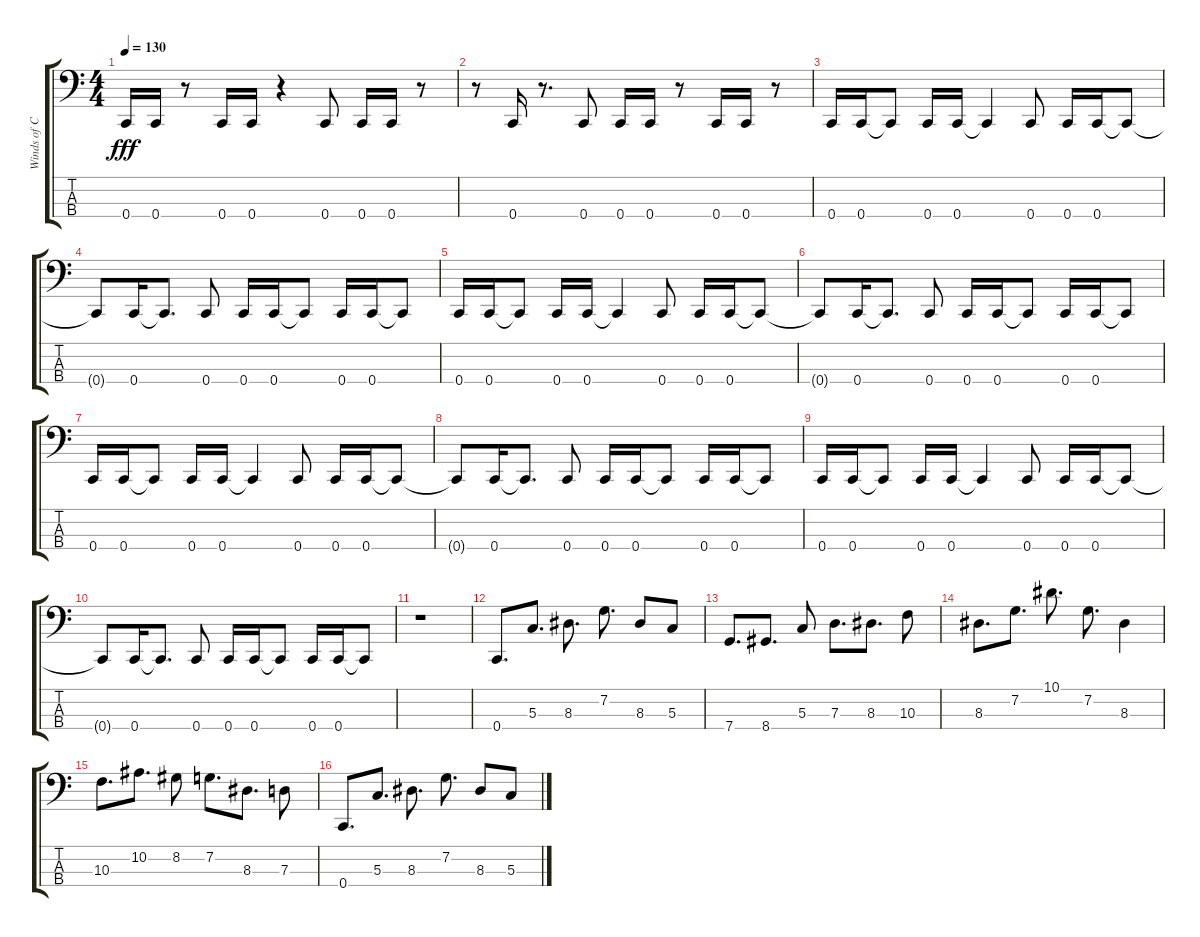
\track ("Winds of Connor" "Winds of C") {instrument electricbassfinger}
\staff {score tabs}
\tuning (F2 C2 G1 C1) {hide}
\ts (4 4)
\tempo 130
\clef f4
\ks c
0.4.16{dy fff} 0.4.16 r.8 0.4.16 0.4.16 r.4 0.4.8 0.4.16 0.4.16 r.8 |
r.8 0.4.16 r.8{d} 0.4.8 0.4.16 0.4.16 r.8 0.4.16 0.4.16 r.8 |
0.4.16 0.4.16 0.4{t}.8 0.4.16 0.4.16 0.4{t}.4 0.4.8 0.4.16 0.4.16 0.4{t}.8 |
0.4{t}.8 0.4.16 0.4{t}.8{d} 0.4.8 0.4.16 0.4.16 0.4{t}.8 0.4.16 0.4.16 0.4{t}.8 |
0.4.16 0.4.16 0.4{t}.8 0.4.16 0.4.16 0.4{t}.4 0.4.8 0.4.16 0.4.16 0.4{t}.8 |
0.4{t}.8 0.4.16 0.4{t}.8{d} 0.4.8 0.4.16 0.4.16 0.4{t}.8 0.4.16 0.4.16 0.4{t}.8 |
0.4.16 0.4.16 0.4{t}.8 0.4.16 0.4.16 0.4{t}.4 0.4.8 0.4.16 0.4.16 0.4{t}.8 |
0.4{t}.8 0.4.16 0.4{t}.8{d} 0.4.8 0.4.16 0.4.16 0.4{t}.8 0.4.16 0.4.16 0.4{t}.8 |
0.4.16 0.4.16 0.4{t}.8 0.4.16 0.4.16 0.4{t}.4 0.4.8 0.4.16 0.4.16 0.4{t}.8 |
0.4{t}.8 0.4.16 0.4{t}.8{d} 0.4.8 0.4.16 0.4.16 0.4{t}.8 0.4.16 0.4.16 0.4{t}.8 |
r.1 |
0.4.8{d} 5.3.8{d} 8.3.8{d} 7.2.8{d} 8.3.8 5.3.8 |
7.4.8{d} 8.4.8{d} 5.3.8 7.3.8{d} 8.3.8{d} 10.3.8 |
8.3.8{d} 7.2.8{d} 10.1.8{d} 7.2.8{d} 8.3.4 |
10.3.8{d} 10.2.8{d} 8.2.8 7.2.8{d} 8.3.8{d} 7.3.8 |
0.4.8{d} 5.3.8{d} 8.3.8{d} 7.2.8{d} 8.3.8 5.3.8
